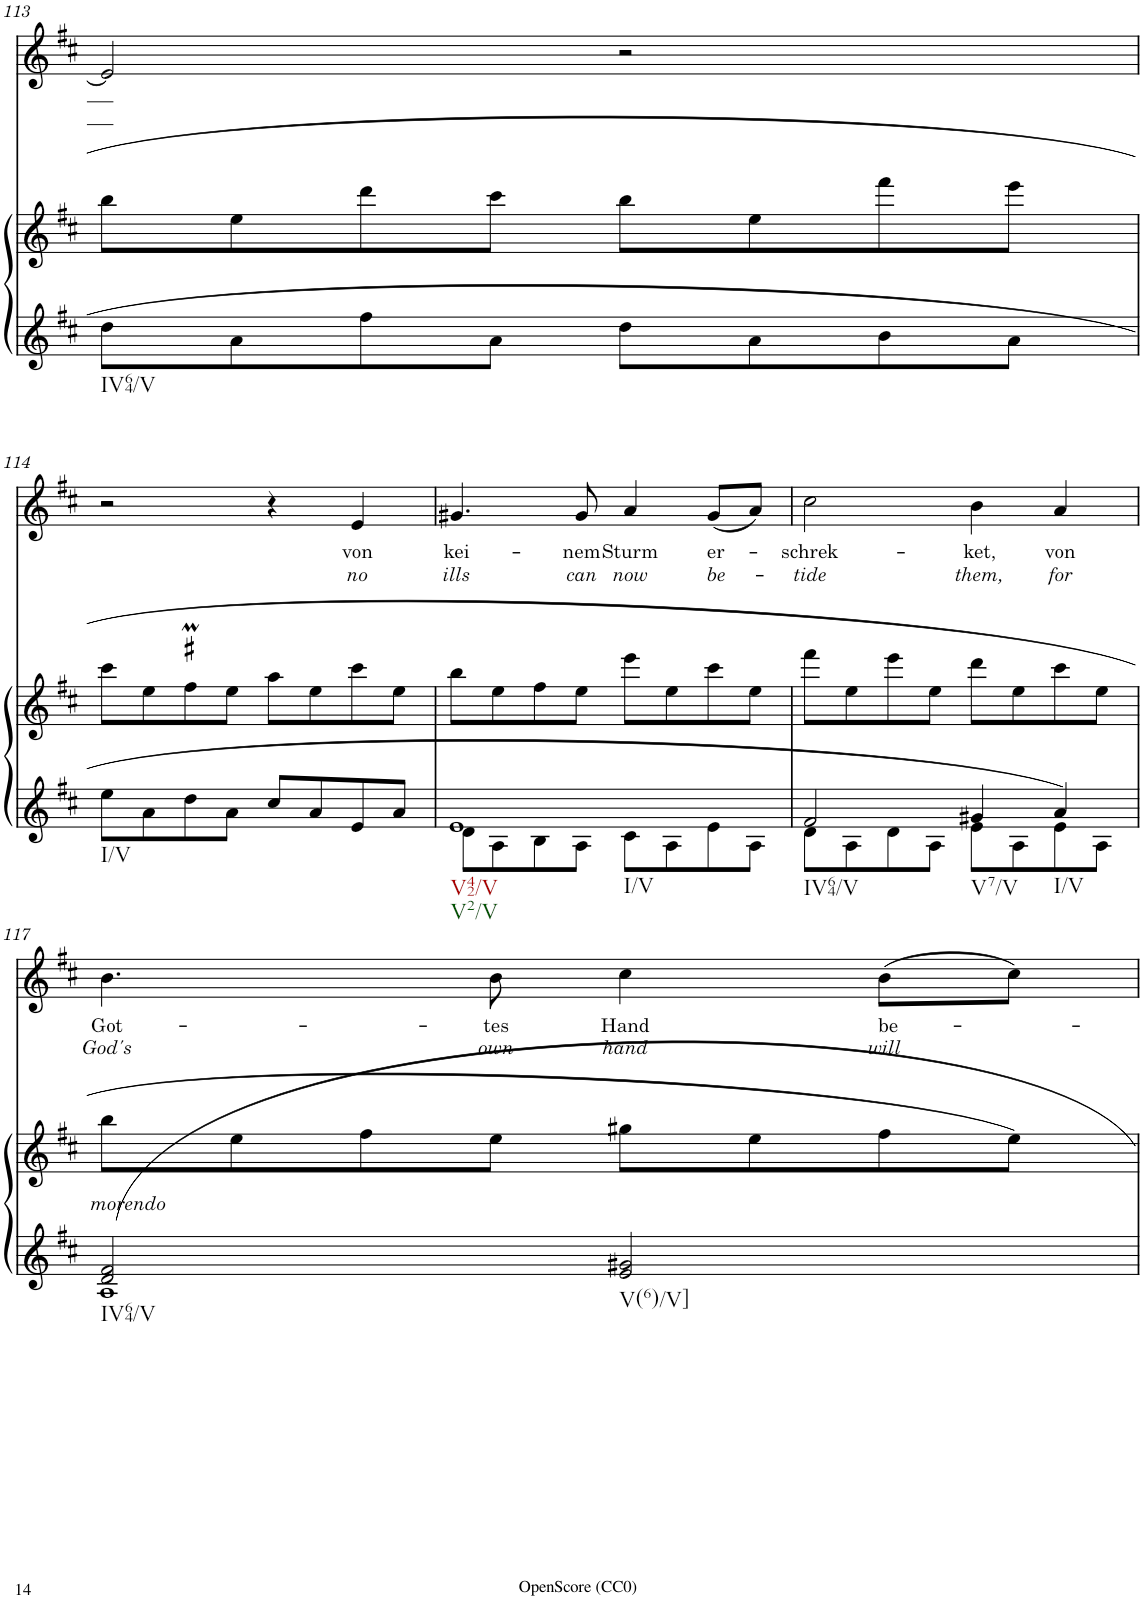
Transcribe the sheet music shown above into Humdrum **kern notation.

**kern	**kern	**kern	**text	**text
*part2	*part2	*part1	*part1	*part1
*staff3	*staff2	*staff1	*staff1	*staff1
*I"Piano	*	*I"Voice	*	*
*I'Pno	*	*	*	*
!!LO:PB:g=z
*clefG2	*clefG2	*clefG2	*	*
*k[f#c#]	*k[f#c#]	*k[f#c#]	*	*
*M4/4	*M4/4	*M4/4	*	*
=113	=113	=113	=113	=113
!LO:TX:b:t=IV64/V	!	!	!	!
8dd\L	8bb\L	2e/]	.	.
8a\	8ee\	.	.	.
8ff#\	8ddd\	.	.	.
8a\J	8ccc#\J	.	.	.
8dd\L	8bb\L	2r	.	.
8a\	8ee\	.	.	.
8b\	8fff#\	.	.	.
8a\J	8eee\J	.	.	.
!!LO:LB:g=z
=114	=114	=114	=114	=114
!LO:TX:b:t=I/V	!	!	!	!
8ee\L	8ccc#\L	2r	.	.
8a\	8ee\	.	.	.
8dd\	8ff#m\	.	.	.
8a\J	8ee\J	.	.	.
8cc#/L	8aa\L	4r	.	.
8a/	8ee\	.	.	.
!	!	!	!LO:LY:b	!LO:LY:b
8e/	8ccc#\	4e/	von	no
8a/J	8ee\J	.	.	.
=115	=115	=115	=115	=115
*^	*	*	*	*
!LO:TX:b:t=V42/V	!	!	!	!	!
!LO:TX:b:t=V2/V	!	!	!	!	!
!	!	!	!	!LO:LY:b	!LO:LY:b
1e	8d\L	8bb\L	4.g#X/	kei-	ills
.	8A\	8ee\	.	.	.
.	8B\	8ff#\	.	.	.
!	!	!	!	!LO:LY:b	!LO:LY:b
.	8A\J	8ee\J	8g#/	-nem	can
!	!LO:TX:b:t=I/V	!	!	!	!
!	!	!	!	!LO:LY:b	!LO:LY:b
.	8c#\L	8eee\L	4a/	Sturm	now
.	8A\	8ee\	.	.	.
!	!	!	!	!LO:LY:b	!LO:LY:b
.	8e\	8ccc#\	(8g#/L	er-	be-
.	8A\J	8ee\J	8a/J)	.	.
=116	=116	=116	=116	=116	=116
!LO:TX:b:t=IV64/V	!	!	!	!	!
!	!	!	!	!LO:LY:b	!LO:LY:b
2f#/	8d\L	8fff#\L	2cc#\	-schrek-	-tide
.	8A\	8ee\	.	.	.
.	8d\	8eee\	.	.	.
.	8A\J	8ee\J	.	.	.
!LO:TX:b:t=V7/V	!	!	!	!	!
!	!	!	!	!LO:LY:b	!LO:LY:b
4g#X/	8e\L	8ddd\L	4b\	-ket,	them,
.	8A\	8ee\	.	.	.
!LO:TX:b:t=I/V	!	!	!	!	!
!	!	!	!	!LO:LY:b	!LO:LY:b
4a/	8e\	8ccc#\	4a/	von	for
.	8A\J	8ee\J	.	.	.
!!LO:LB:g=z
=117	=117	=117	=117	=117	=117
!	!	!LO:TX:b:i:t=morendo	!	!	!
!LO:TX:b:t=IV64/V	!	!	!	!	!
!	!	!	!	!LO:LY:b	!LO:LY:b
2d/ 2f#/	1A	8bb\L	4.b\	Got-	God's
.	.	8ee\	.	.	.
.	.	8ff#\	.	.	.
!	!	!	!	!LO:LY:b	!LO:LY:b
.	.	8ee\J	8b\	-tes	own
!LO:TX:b:t=V(6)/V]	!	!	!	!	!
!	!	!	!	!LO:LY:b	!LO:LY:b
2e/ 2g#X/	.	8gg#X\L	4cc#\	Hand	hand
.	.	8ee\	.	.	.
!	!	!	!	!LO:LY:b	!LO:LY:b
.	.	8ff#\	(8b\L	be-	will
.	.	8ee\J	8cc#\J)	.	.
*v	*v	*	*	*	*
=	=	=	=	=
*-	*-	*-	*-	*-
